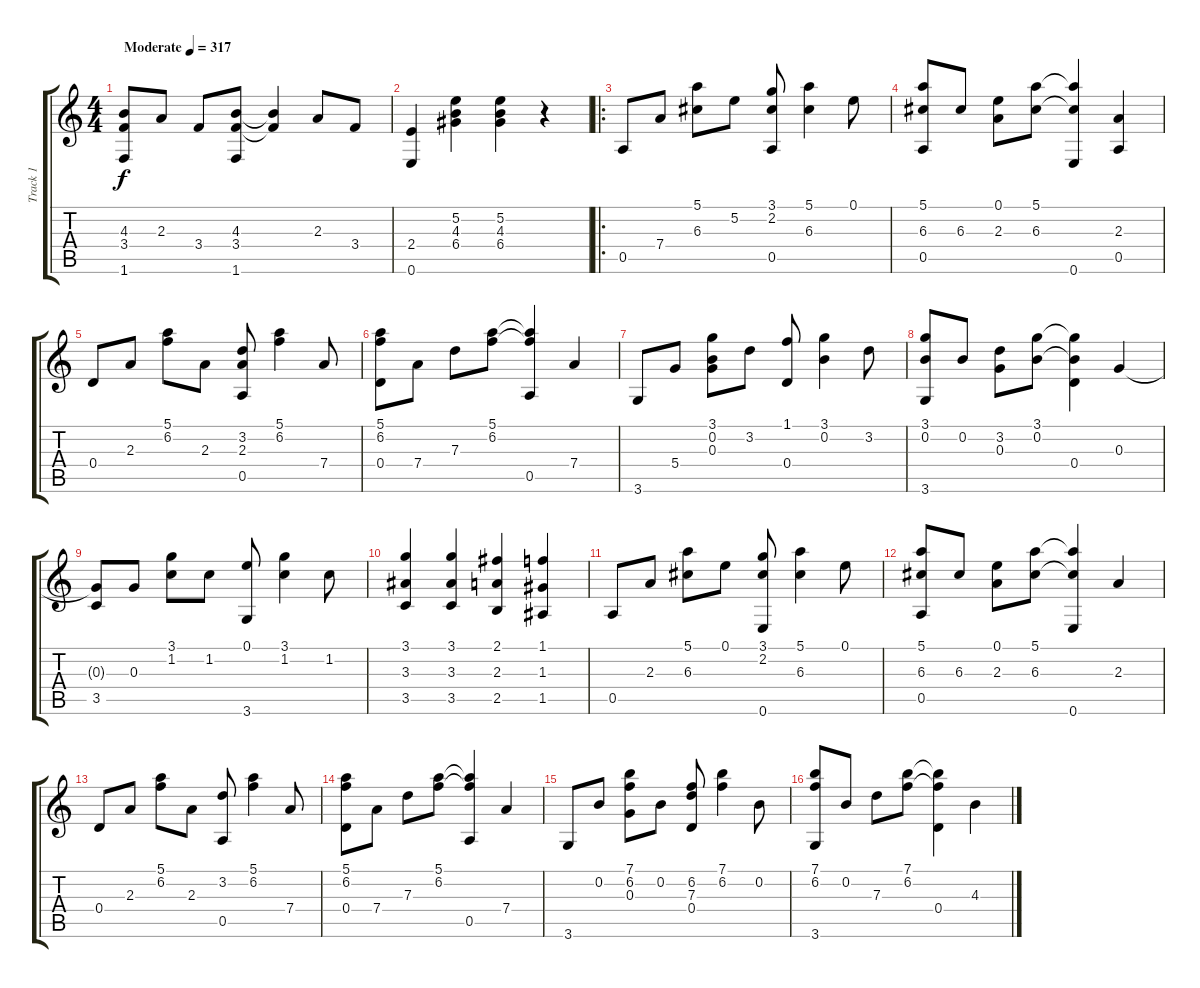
\track ("Track 1" "Track 1") {instrument acousticguitarsteel}
\staff {score tabs}
\tuning (E4 B3 G3 D3 A2 E2) {hide}
\ts (4 4)
\tempo (317 "Moderate")
\clef g2
\ks c
(4.3 3.4 1.6).8{dy f instrument acousticguitarsteel} 2.3.8 3.4.8 (4.3 3.4 1.6).8 (4.3{t} 3.4{t}).4 2.3.8 3.4.8 |
(2.4 0.6).4 (5.2 4.3 6.4).4 (5.2 4.3 6.4).4 r.4 |
\ro
0.5.8 7.4.8 (5.1 6.3).8 5.2.8 (3.1 2.2 0.5).8 (5.1 6.3).4 0.1.8 |
(5.1 6.3 0.5).8 6.3.8 (0.1 2.3).8 (5.1 6.3).8 (5.1{t} 6.3{t} 0.6).4 (2.3 0.5).4 |
0.4.8 2.3.8 (5.1 6.2).8 2.3.8 (3.2 2.3 0.5).8 (5.1 6.2).4 7.4.8 |
(5.1 6.2 0.4).8 7.4.8 7.3.8 (5.1 6.2).8 (5.1{t} 6.2{t} 0.5).4 7.4.4 |
3.6.8 5.4.8 (3.1 0.2 0.3).8 3.2.8 (1.1 0.4).8 (3.1 0.2).4 3.2.8 |
(3.1 0.2 3.6).8 0.2.8 (3.2 0.3).8 (3.1 0.2).8 (3.1{t} 0.2{t} 0.4).4 0.3.4 |
(0.3{t} 3.5).8 0.3.8 (3.1 1.2).8 1.2.8 (0.1 3.6).8 (3.1 1.2).4 1.2.8 |
(3.1 3.3 3.5).4 (3.1 3.3 3.5).4 (2.1 2.3 2.5).4 (1.1 1.3 1.5).4 |
0.5.8 2.3.8 (5.1 6.3).8 0.1.8 (3.1 2.2 0.6).8 (5.1 6.3).4 0.1.8 |
(5.1 6.3 0.5).8 6.3.8 (0.1 2.3).8 (5.1 6.3).8 (5.1{t} 6.3{t} 0.6).4 2.3.4 |
0.4.8 2.3.8 (5.1 6.2).8 2.3.8 (3.2 0.5).8 (5.1 6.2).4 7.4.8 |
(5.1 6.2 0.4).8 7.4.8 7.3.8 (5.1 6.2).8 (5.1{t} 6.2{t} 0.5).4 7.4.4 |
3.6.8 0.2.8 (7.1 6.2 0.3).8 0.2.8 (6.2 7.3 0.4).8 (7.1 6.2).4 0.2.8 |
(7.1 6.2 3.6).8 0.2.8 7.3.8 (7.1 6.2).8 (7.1{t} 6.2{t} 0.4).4 4.3.4
